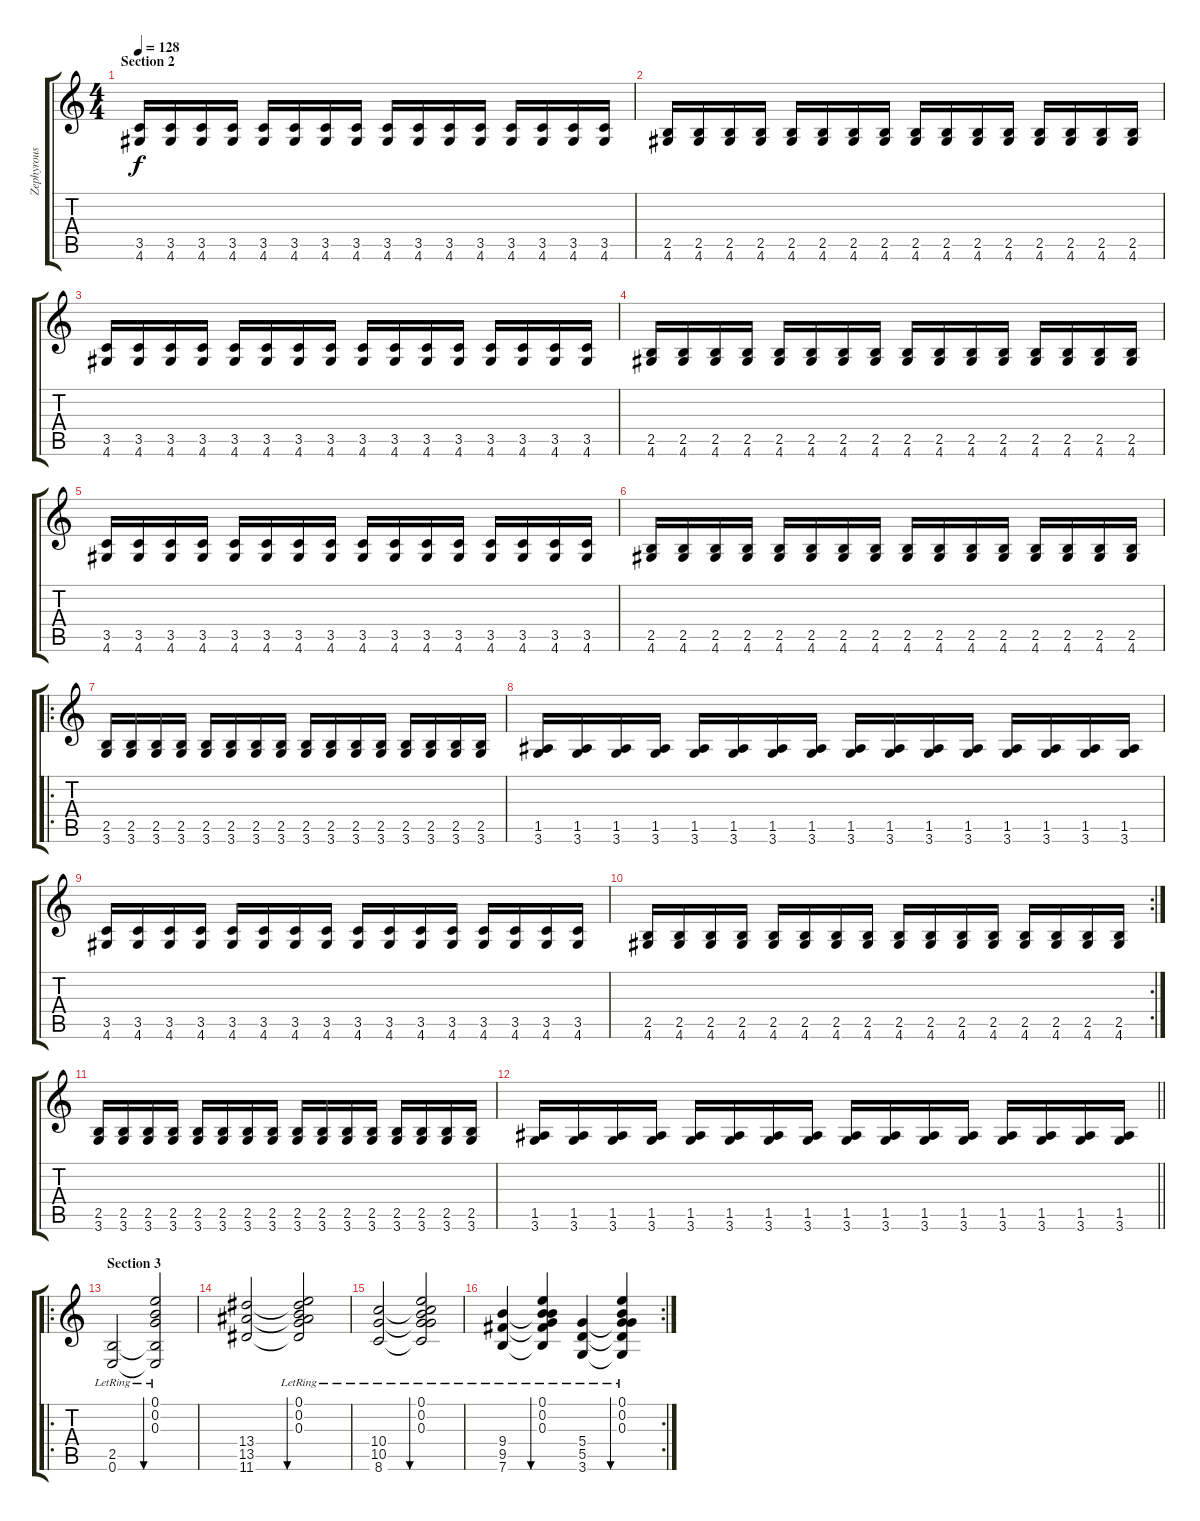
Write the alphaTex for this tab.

\track ("Zephyrous" "Zephyrous") {instrument distortionguitar}
\staff {score tabs}
\tuning (E4 B3 G3 D3 A2 E2) {hide}
\ts (4 4)
\section ("" "Section 2")
\tempo 128
\clef g2
\ks c
(3.5 4.6).16{dy f} (3.5 4.6).16 (3.5 4.6).16 (3.5 4.6).16 (3.5 4.6).16 (3.5 4.6).16 (3.5 4.6).16 (3.5 4.6).16 (3.5 4.6).16 (3.5 4.6).16 (3.5 4.6).16 (3.5 4.6).16 (3.5 4.6).16 (3.5 4.6).16 (3.5 4.6).16 (3.5 4.6).16 |
(2.5 4.6).16 (2.5 4.6).16 (2.5 4.6).16 (2.5 4.6).16 (2.5 4.6).16 (2.5 4.6).16 (2.5 4.6).16 (2.5 4.6).16 (2.5 4.6).16 (2.5 4.6).16 (2.5 4.6).16 (2.5 4.6).16 (2.5 4.6).16 (2.5 4.6).16 (2.5 4.6).16 (2.5 4.6).16 |
(3.5 4.6).16 (3.5 4.6).16 (3.5 4.6).16 (3.5 4.6).16 (3.5 4.6).16 (3.5 4.6).16 (3.5 4.6).16 (3.5 4.6).16 (3.5 4.6).16 (3.5 4.6).16 (3.5 4.6).16 (3.5 4.6).16 (3.5 4.6).16 (3.5 4.6).16 (3.5 4.6).16 (3.5 4.6).16 |
(2.5 4.6).16 (2.5 4.6).16 (2.5 4.6).16 (2.5 4.6).16 (2.5 4.6).16 (2.5 4.6).16 (2.5 4.6).16 (2.5 4.6).16 (2.5 4.6).16 (2.5 4.6).16 (2.5 4.6).16 (2.5 4.6).16 (2.5 4.6).16 (2.5 4.6).16 (2.5 4.6).16 (2.5 4.6).16 |
(3.5 4.6).16 (3.5 4.6).16 (3.5 4.6).16 (3.5 4.6).16 (3.5 4.6).16 (3.5 4.6).16 (3.5 4.6).16 (3.5 4.6).16 (3.5 4.6).16 (3.5 4.6).16 (3.5 4.6).16 (3.5 4.6).16 (3.5 4.6).16 (3.5 4.6).16 (3.5 4.6).16 (3.5 4.6).16 |
(2.5 4.6).16 (2.5 4.6).16 (2.5 4.6).16 (2.5 4.6).16 (2.5 4.6).16 (2.5 4.6).16 (2.5 4.6).16 (2.5 4.6).16 (2.5 4.6).16 (2.5 4.6).16 (2.5 4.6).16 (2.5 4.6).16 (2.5 4.6).16 (2.5 4.6).16 (2.5 4.6).16 (2.5 4.6).16 |
\ro
(2.5 3.6).16 (2.5 3.6).16 (2.5 3.6).16 (2.5 3.6).16 (2.5 3.6).16 (2.5 3.6).16 (2.5 3.6).16 (2.5 3.6).16 (2.5 3.6).16 (2.5 3.6).16 (2.5 3.6).16 (2.5 3.6).16 (2.5 3.6).16 (2.5 3.6).16 (2.5 3.6).16 (2.5 3.6).16 |
(1.5 3.6).16 (1.5 3.6).16 (1.5 3.6).16 (1.5 3.6).16 (1.5 3.6).16 (1.5 3.6).16 (1.5 3.6).16 (1.5 3.6).16 (1.5 3.6).16 (1.5 3.6).16 (1.5 3.6).16 (1.5 3.6).16 (1.5 3.6).16 (1.5 3.6).16 (1.5 3.6).16 (1.5 3.6).16 |
(3.5 4.6).16 (3.5 4.6).16 (3.5 4.6).16 (3.5 4.6).16 (3.5 4.6).16 (3.5 4.6).16 (3.5 4.6).16 (3.5 4.6).16 (3.5 4.6).16 (3.5 4.6).16 (3.5 4.6).16 (3.5 4.6).16 (3.5 4.6).16 (3.5 4.6).16 (3.5 4.6).16 (3.5 4.6).16 |
\rc 2
(2.5 4.6).16 (2.5 4.6).16 (2.5 4.6).16 (2.5 4.6).16 (2.5 4.6).16 (2.5 4.6).16 (2.5 4.6).16 (2.5 4.6).16 (2.5 4.6).16 (2.5 4.6).16 (2.5 4.6).16 (2.5 4.6).16 (2.5 4.6).16 (2.5 4.6).16 (2.5 4.6).16 (2.5 4.6).16 |
(2.5 3.6).16 (2.5 3.6).16 (2.5 3.6).16 (2.5 3.6).16 (2.5 3.6).16 (2.5 3.6).16 (2.5 3.6).16 (2.5 3.6).16 (2.5 3.6).16 (2.5 3.6).16 (2.5 3.6).16 (2.5 3.6).16 (2.5 3.6).16 (2.5 3.6).16 (2.5 3.6).16 (2.5 3.6).16 |
\barLineRight lightlight
(1.5 3.6).16 (1.5 3.6).16 (1.5 3.6).16 (1.5 3.6).16 (1.5 3.6).16 (1.5 3.6).16 (1.5 3.6).16 (1.5 3.6).16 (1.5 3.6).16 (1.5 3.6).16 (1.5 3.6).16 (1.5 3.6).16 (1.5 3.6).16 (1.5 3.6).16 (1.5 3.6).16 (1.5 3.6).16 |
\ro
\section ("" "Section 3")
(2.5{lr} 0.6{lr}).2 (0.1{lr} 0.2{lr} 0.3{lr} 2.5{t} 0.6{t}).2{bu 240} |
(13.4 13.5 11.6).2 (0.1{lr} 0.2{lr} 0.3{lr} 13.4{t} 13.5{t} 11.6{t}).2{bu 240} |
(10.4 10.5{lr} 8.6).2 (0.1{lr} 0.2{lr} 0.3 10.4{t} 10.5{t} 8.6{t}).2{bu 240} |
\rc 2
(9.4 9.5 7.6{lr}).4 (0.1{lr} 0.2{lr} 0.3{lr} 9.4{t} 9.5{t} 7.6{t}).4{bu 240} (5.4 5.5 3.6{lr}).4 (0.1 0.2{lr} 0.3{lr} 5.4{t} 5.5{t} 3.6{t}).4{bu 240}
